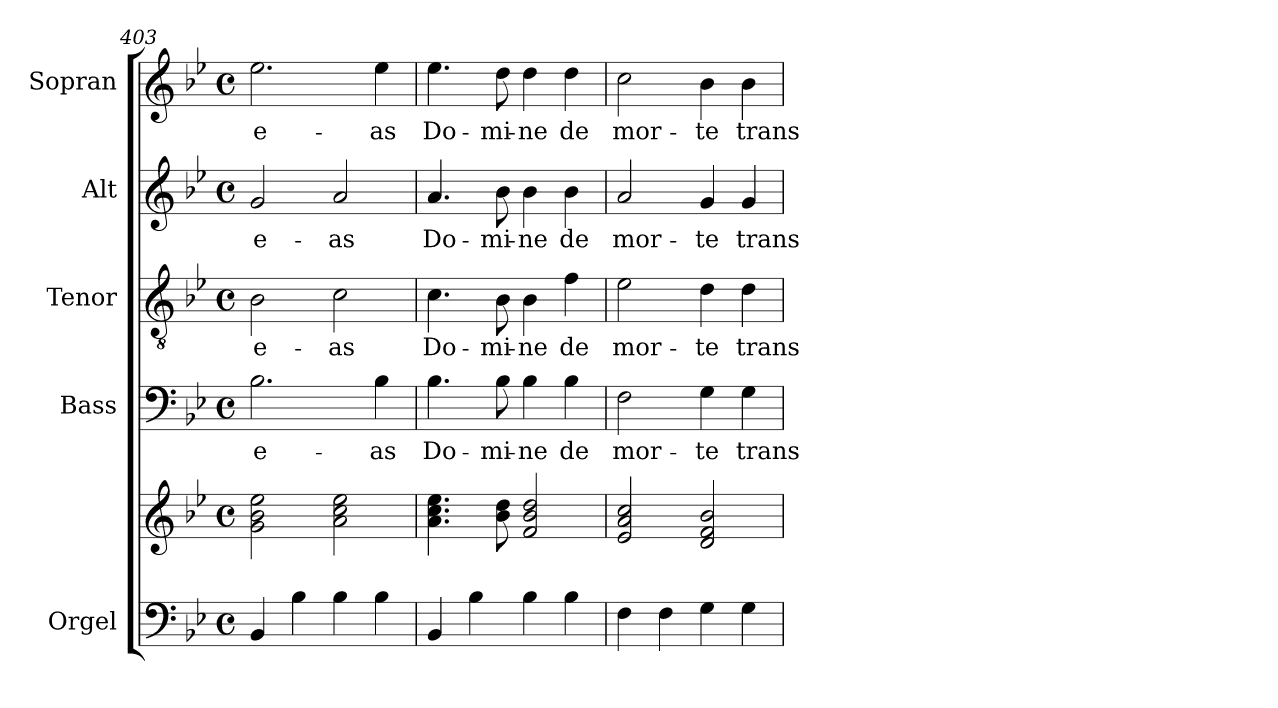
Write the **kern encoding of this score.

**kern	**kern	**kern	**text	**kern	**text	**kern	**text	**kern	**text
*part5	*part5	*part4	*part4	*part3	*part3	*part2	*part2	*part1	*part1
*staff6	*staff5	*staff4	*staff4	*staff3	*staff3	*staff2	*staff2	*staff1	*staff1
*I"Orgel	*	*I"Bass	*	*I"Tenor	*	*I"Alt	*	*I"Sopran	*
*I'Org.	*	*I'B.	*	*I'T.	*	*I'A.	*	*I'S.	*
*clefF4	*clefG2	*clefF4	*	*clefGv2	*	*clefG2	*	*clefG2	*
*k[b-e-]	*k[b-e-]	*k[b-e-]	*	*k[b-e-]	*	*k[b-e-]	*	*k[b-e-]	*
*B-:	*B-:	*B-:	*	*B-:	*	*B-:	*	*B-:	*
*M4/4	*M4/4	*M4/4	*	*M4/4	*	*M4/4	*	*M4/4	*
*met(c)	*met(c)	*met(c)	*	*met(c)	*	*met(c)	*	*met(c)	*
=403	=403	=403	=403	=403	=403	=403	=403	=403	=403
!	!	!	!LO:LY:b	!	!LO:LY:b	!	!LO:LY:b	!	!LO:LY:b
4BB-/	2g\ 2b-\ 2ee-\	2.B-\	e-	2B-\	e-	2g/	e-	2.ee-\	e-
4B-\	.	.	.	.	.	.	.	.	.
!	!	!	!	!	!LO:LY:b	!	!LO:LY:b	!	!
4B-\	2a\ 2cc\ 2ee-\	.	.	2c\	-as	2a/	-as	.	.
!	!	!	!LO:LY:b	!	!	!	!	!	!LO:LY:b
4B-\	.	4B-\	-as	.	.	.	.	4ee-\	-as
=404	=404	=404	=404	=404	=404	=404	=404	=404	=404
!	!	!	!LO:LY:b	!	!LO:LY:b	!	!LO:LY:b	!	!LO:LY:b
4BB-/	4.a\ 4.cc\ 4.ee-\	4.B-\	Do-	4.c\	Do-	4.a/	Do-	4.ee-\	Do-
4B-\	.	.	.	.	.	.	.	.	.
!	!	!	!LO:LY:b	!	!LO:LY:b	!	!LO:LY:b	!	!LO:LY:b
.	8b-\ 8dd\	8B-\	-mi-	8B-\	-mi-	8b-\	-mi-	8dd\	-mi-
!	!	!	!LO:LY:b	!	!LO:LY:b	!	!LO:LY:b	!	!LO:LY:b
4B-\	2f/ 2b-/ 2dd/	4B-\	-ne	4B-\	-ne	4b-\	-ne	4dd\	-ne
!	!	!	!LO:LY:b	!	!LO:LY:b	!	!LO:LY:b	!	!LO:LY:b
4B-\	.	4B-\	de	4f\	de	4b-\	de	4dd\	de
!!LO:PB:g=z
=405	=405	=405	=405	=405	=405	=405	=405	=405	=405
!	!	!	!LO:LY:b	!	!LO:LY:b	!	!LO:LY:b	!	!LO:LY:b
4F\	2e-/ 2a/ 2cc/	2F\	mor-	2e-\	mor-	2a/	mor-	2cc\	mor-
4F\	.	.	.	.	.	.	.	.	.
!	!	!	!LO:LY:b	!	!LO:LY:b	!	!LO:LY:b	!	!LO:LY:b
4G\	2d/ 2f/ 2b-/	4G\	-te	4d\	-te	4g/	-te	4b-\	-te
!	!	!	!LO:LY:b	!	!LO:LY:b	!	!LO:LY:b	!	!LO:LY:b
4G\	.	4G\	trans-	4d\	trans-	4g/	trans-	4b-\	trans-
=	=	=	=	=	=	=	=	=	=
*-	*-	*-	*-	*-	*-	*-	*-	*-	*-
